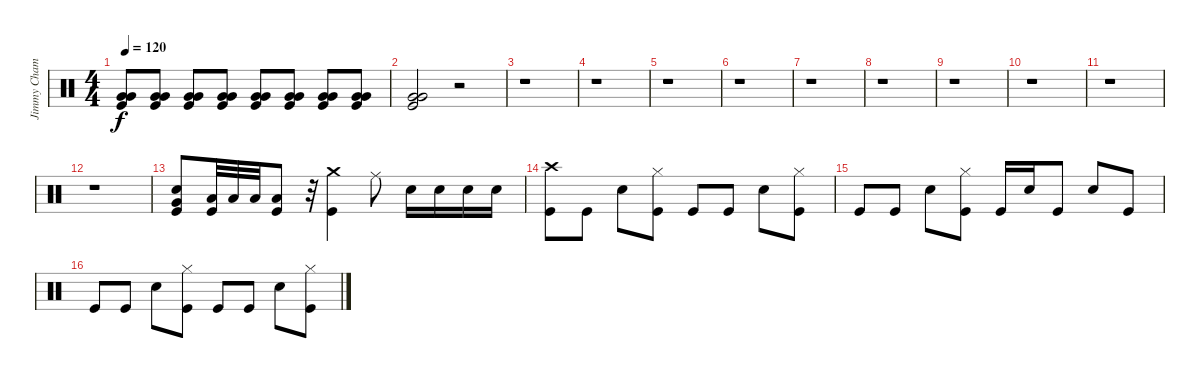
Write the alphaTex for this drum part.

\track ("Jimmy Chamberlin" "Jimmy Cham") {instrument percussion}
\staff {score}
\articulation defaults
\ts (4 4)
\tempo 120
\clef neutral
\ks c
("Kick (hit)" "Very Low Tom (hit)" "Very Low Tom (hit)").8{dy f} ("Kick (hit)" "Very Low Tom (hit)" "Very Low Tom (hit)").8 ("Kick (hit)" "Very Low Tom (hit)" "Very Low Tom (hit)").8 ("Kick (hit)" "Very Low Tom (hit)" "Very Low Tom (hit)").8 ("Kick (hit)" "Very Low Tom (hit)" "Very Low Tom (hit)").8 ("Kick (hit)" "Very Low Tom (hit)" "Very Low Tom (hit)").8 ("Kick (hit)" "Very Low Tom (hit)" "Very Low Tom (hit)").8 ("Kick (hit)" "Very Low Tom (hit)" "Very Low Tom (hit)").8 |
("Kick (hit)" "Very Low Tom (hit)" "Very Low Tom (hit)").2{bu 60} r.2 |
r.1 |
r.1 |
r.1 |
r.1 |
r.1 |
r.1 |
r.1 |
r.1 |
r.1 |
r.1 |
("Kick (hit)" "Snare (hit) 2" "Very Low Tom (hit)").8 ("Kick (hit)" "Low Tom (hit)").32 "Low Tom (hit)".32 "Low Tom (hit)".32 ("Kick (hit)" "Low Tom (hit)").8 r.32 ("Kick (hit)" "Crash medium (hit)").4 "Ride (middle)".8 "Snare (hit) 2".16 "Snare (hit) 2".16 "Snare (hit) 2".16 "Snare (hit) 2".16 |
("Kick (hit)" "Crash high (hit)").8 "Kick (hit)".8 "Snare (hit) 2".8 ("Kick (hit)" "Hi-Hat (closed)").8 "Kick (hit)".8 "Kick (hit)".8 "Snare (hit) 2".8 ("Kick (hit)" "Hi-Hat (closed)").8 |
"Kick (hit)".8 "Kick (hit)".8 "Snare (hit) 2".8 ("Kick (hit)" "Hi-Hat (closed)").8 "Kick (hit)".16 "Snare (hit) 2".16 "Kick (hit)".8 "Snare (hit) 2".8 "Kick (hit)".8 |
"Kick (hit)".8 "Kick (hit)".8 "Snare (hit) 2".8 ("Kick (hit)" "Hi-Hat (closed)").8 "Kick (hit)".8 "Kick (hit)".8 "Snare (hit) 2".8 ("Kick (hit)" "Hi-Hat (closed)").8
